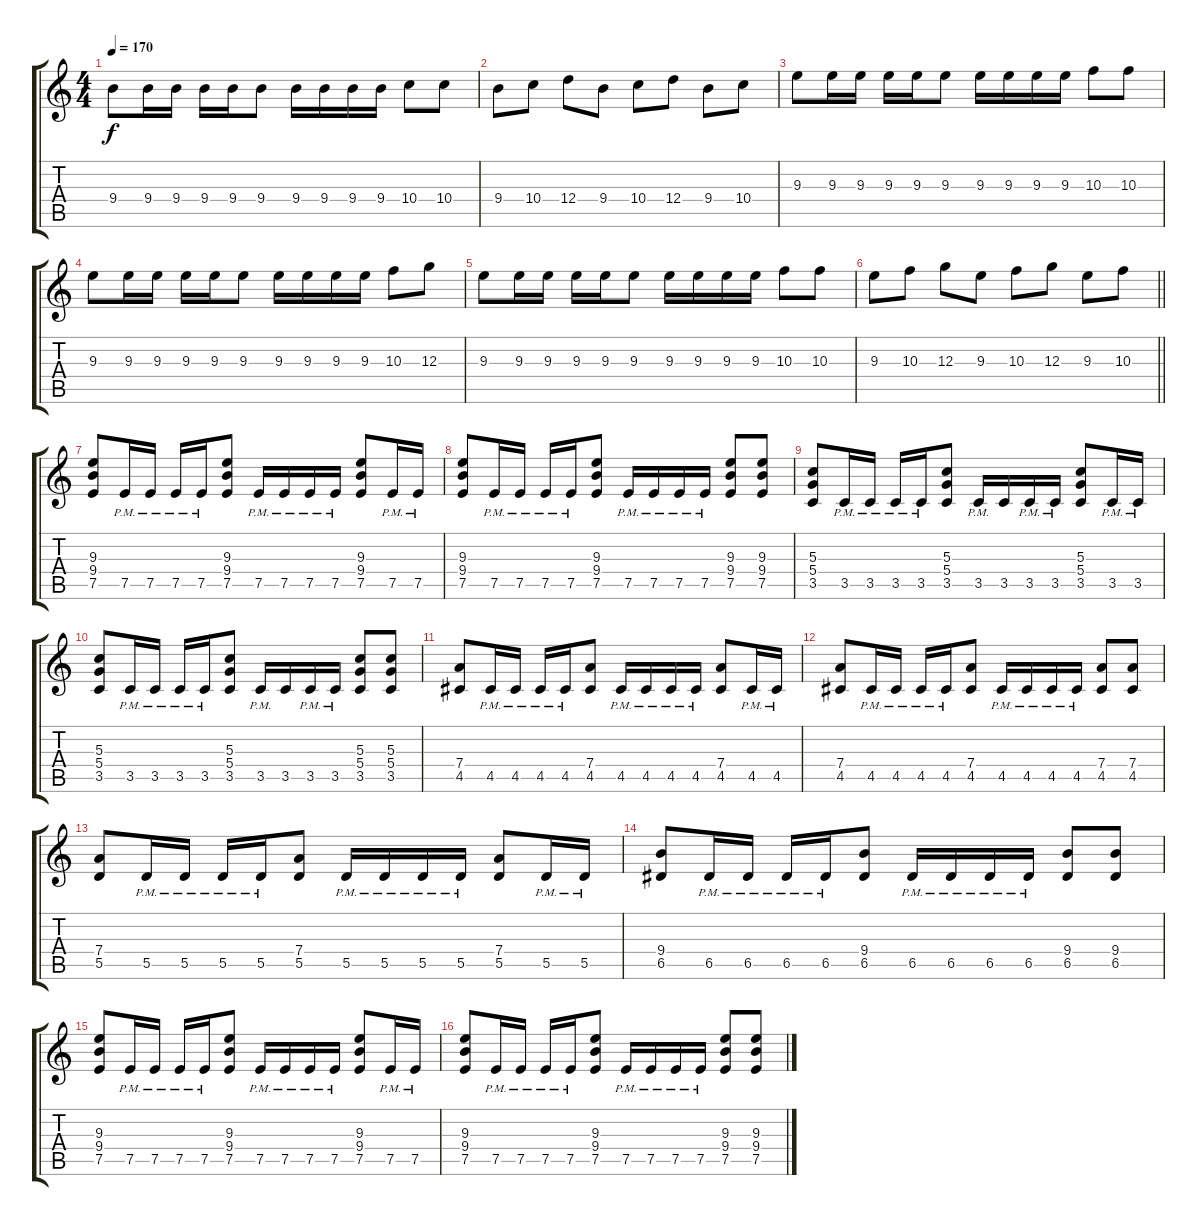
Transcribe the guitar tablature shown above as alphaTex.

\track "" {instrument distortionguitar}
\staff {score tabs}
\tuning (E4 B3 G3 D3 A2 E2) {hide}
\ts (4 4)
\tempo 170
\clef g2
\ks c
9.4.8{dy f} 9.4.16 9.4.16 9.4.16 9.4.16 9.4.8 9.4.16 9.4.16 9.4.16 9.4.16 10.4.8 10.4.8 |
9.4.8 10.4.8 12.4.8 9.4.8 10.4.8 12.4.8 9.4.8 10.4.8 |
9.3.8 9.3.16 9.3.16 9.3.16 9.3.16 9.3.8 9.3.16 9.3.16 9.3.16 9.3.16 10.3.8 10.3.8 |
9.3.8 9.3.16 9.3.16 9.3.16 9.3.16 9.3.8 9.3.16 9.3.16 9.3.16 9.3.16 10.3.8 12.3.8 |
9.3.8 9.3.16 9.3.16 9.3.16 9.3.16 9.3.8 9.3.16 9.3.16 9.3.16 9.3.16 10.3.8 10.3.8 |
\barLineRight lightlight
9.3.8 10.3.8 12.3.8 9.3.8 10.3.8 12.3.8 9.3.8 10.3.8 |
(9.3 9.4 7.5).8 7.5{pm}.16 7.5{pm}.16 7.5{pm}.16 7.5{pm}.16 (9.3 9.4 7.5).8 7.5{pm}.16 7.5{pm}.16 7.5{pm}.16 7.5{pm}.16 (9.3 9.4 7.5).8 7.5{pm}.16 7.5{pm}.16 |
(9.3 9.4 7.5).8 7.5{pm}.16 7.5{pm}.16 7.5{pm}.16 7.5{pm}.16 (9.3 9.4 7.5).8 7.5{pm}.16 7.5{pm}.16 7.5{pm}.16 7.5{pm}.16 (9.3 9.4 7.5).8 (9.3 9.4 7.5).8 |
(5.3 5.4 3.5).8 3.5{pm}.16 3.5{pm}.16 3.5{pm}.16 3.5{pm}.16 (5.3 5.4 3.5).8 3.5{pm}.16 3.5.16 3.5{pm}.16 3.5{pm}.16 (5.3 5.4 3.5).8 3.5{pm}.16 3.5{pm}.16 |
(5.3 5.4 3.5).8 3.5{pm}.16 3.5{pm}.16 3.5{pm}.16 3.5{pm}.16 (5.3 5.4 3.5).8 3.5{pm}.16 3.5.16 3.5{pm}.16 3.5{pm}.16 (5.3 5.4 3.5).8 (5.3 5.4 3.5).8 |
(7.4 4.5).8 4.5{pm}.16 4.5{pm}.16 4.5{pm}.16 4.5{pm}.16 (7.4 4.5).8 4.5{pm}.16 4.5{pm}.16 4.5{pm}.16 4.5{pm}.16 (7.4 4.5).8 4.5{pm}.16 4.5{pm}.16 |
(7.4 4.5).8 4.5{pm}.16 4.5{pm}.16 4.5{pm}.16 4.5{pm}.16 (7.4 4.5).8 4.5{pm}.16 4.5{pm}.16 4.5{pm}.16 4.5{pm}.16 (7.4 4.5).8 (7.4 4.5).8 |
(7.4 5.5).8 5.5{pm}.16 5.5{pm}.16 5.5{pm}.16 5.5{pm}.16 (7.4 5.5).8 5.5{pm}.16 5.5{pm}.16 5.5{pm}.16 5.5{pm}.16 (7.4 5.5).8 5.5{pm}.16 5.5{pm}.16 |
(9.4 6.5).8 6.5{pm}.16 6.5{pm}.16 6.5{pm}.16 6.5{pm}.16 (9.4 6.5).8 6.5{pm}.16 6.5{pm}.16 6.5{pm}.16 6.5{pm}.16 (9.4 6.5).8 (9.4 6.5).8 |
(9.3 9.4 7.5).8 7.5{pm}.16 7.5{pm}.16 7.5{pm}.16 7.5{pm}.16 (9.3 9.4 7.5).8 7.5{pm}.16 7.5{pm}.16 7.5{pm}.16 7.5{pm}.16 (9.3 9.4 7.5).8 7.5{pm}.16 7.5{pm}.16 |
(9.3 9.4 7.5).8 7.5{pm}.16 7.5{pm}.16 7.5{pm}.16 7.5{pm}.16 (9.3 9.4 7.5).8 7.5{pm}.16 7.5{pm}.16 7.5{pm}.16 7.5{pm}.16 (9.3 9.4 7.5).8 (9.3 9.4 7.5).8
